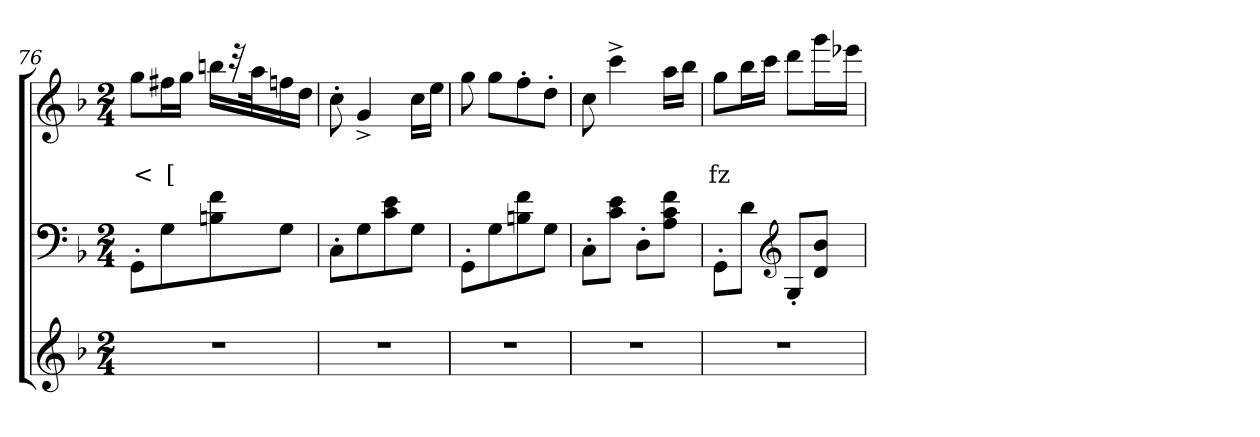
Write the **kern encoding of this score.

**kern	**kern	**kern	**text	**text
*part3	*part2	*part1	*part1	*part1
*staff3	*staff2	*staff1	*staff1	*staff1
*clefG2	*clefF4	*clefG2	*	*
*k[b-]	*k[b-]	*k[b-]	*	*
*M2/4	*M2/4	*M2/4	*	*
=76	=76	=76	=76	=76
2r	8GG'>L	8ggL	.	<
.	8G	16ff#XL	.	.
.	.	16ggJJ	.	[
.	8f 8Bn	16bbnLL	.	.
.	.	32r	.	.
.	.	32aa	.	.
.	8GJ	16ffn	.	.
.	.	16ddJJ	.	.
=77	=77	=77	=77	=77
2r	8C'>L	8cc'>	.	.
.	8G	4g^>	.	.
.	8e 8c	.	.	.
.	8GJ	16ccLL	.	.
.	.	16eeJJ	.	.
=78	=78	=78	=78	=78
2r	8GG'>L	8gg	.	.
.	8G	8ggL	.	.
.	8f 8Bn	8ff'>	.	.
.	8GJ	8dd'>J	.	.
=79	=79	=79	=79	=79
2r	8C'>L	8cc	.	.
.	8e 8cJ	4ccc^>	.	.
.	8D'>L	.	.	.
.	8f 8c 8AJ	16aa\LL	.	.
.	.	16bb-JJ	.	.
=80	=80	=80	=80	=80
2r	8GG'>L	8ggL	.	fz
.	8dJ	16bb-L	.	.
.	.	16cccJJ	.	.
*	*clefG2	*	*	*
.	8G'>L	8dddL	.	.
.	8b- 8dJ	16gggL	.	.
.	.	16eee-XJJ	.	.
=	=	=	=	=
*-	*-	*-	*-	*-
